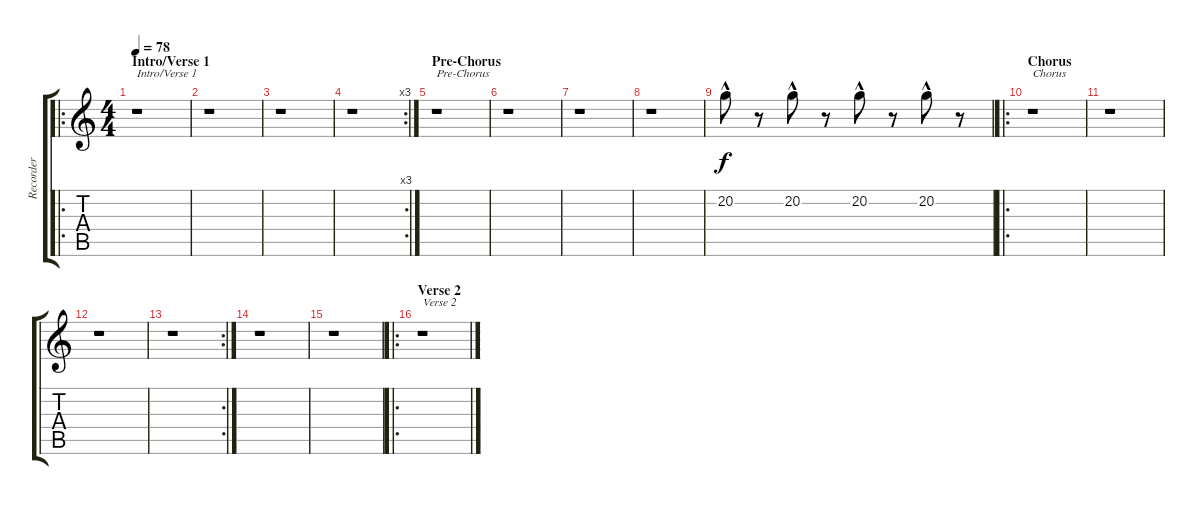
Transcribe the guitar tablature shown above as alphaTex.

\track ("Recorder" "Recorder") {instrument recorder}
\staff {score tabs}
\tuning (E4 B3 G3 D3 A2 E2) {hide}
\ro
\ts (4 4)
\section ("" "Intro/Verse 1")
\tempo 78
\clef g2
\ks c
r.1{txt "Intro/Verse 1" dy f instrument recorder} |
r.1 |
r.1 |
\rc 3
r.1 |
\section ("" "Pre-Chorus")
r.1{txt "Pre-Chorus"} |
r.1 |
r.1 |
r.1 |
20.2{hac}.8 r.8 20.2{hac}.8 r.8 20.2{hac}.8 r.8 20.2{hac}.8 r.8 |
\ro
\section ("" "Chorus")
r.1{txt "Chorus"} |
r.1 |
r.1 |
\rc 2
r.1 |
r.1 |
r.1 |
\ro
\section ("" "Verse 2")
r.1{txt "Verse 2"}
